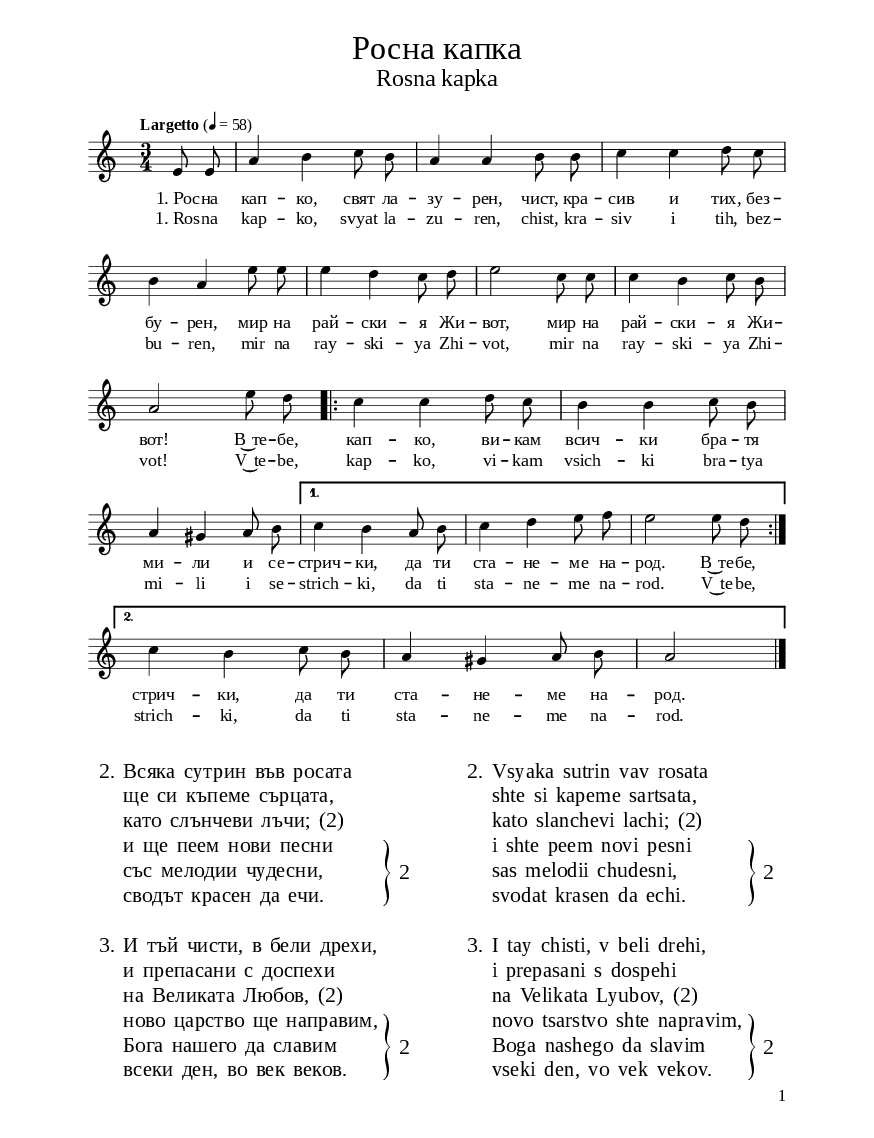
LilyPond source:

\version "2.24.0"

% include paper part and global functions
\include "include/globals.ily"
"rightBraces046" = \markup {
  \column {
    % repeat braces
    \translate #'(0 . -9.2 )
    \right-brace #32

    \translate #'(0 . -13.6 )
    \right-brace #32
  }
  \column {
    % repeat numbers
    \translate #'(0 . -9.8 )
    2

    \translate #'(0 . -16.8 )
    2
  }
}

\bookpart {
  \include "include/bookpart-paper.ily"
  \score {
    \include "include/score-layout.ily"

    \new Voice \absolute  {
      \clef treble
      \key a \minor
      \time 3/4
      \tempoFunc "Largetto" 4 "58"
      \partial 4
      \autoBeamOff

      e'8 e' a'4 b' c''8 b' |  a'4 a' b'8 b' | c''4 c'' d''8 c'' \break | % 5

      b'4 a' e''8 e'' | e''4 d'' c''8 d'' | e''2 c''8 c'' | c''4 b' c''8 b' \break |

      a'2 e''8 d'' \repeat volta 2 {
        | c''4 c'' d''8 c'' |  b'4 b' c''8 b' \break |

        a'4 gis' a'8 b' |
      }  \alternative {
        { c''4 b' a'8 b' | c''4 d'' e''8 f'' | e''2 e''8 d''  \break |  }

        { c''4 b' c''8 b'8 | a'4 gis'4 a'8 b'8 | a'2 \bar "|." }
      }
    }

    \addlyrics {
      "1. Рос" -- на кап -- ко, свят ла -- зу -- рен, чист, кра -- сив и тих, без --
      бу -- рен, мир на рай -- ски -- я Жи -- вот, мир на рай -- ски -- я Жи --
      вот! В~те -- бе, кап -- ко, ви -- кам всич -- ки бра -- тя
      ми -- ли и се -- стрич -- ки, да ти ста -- не -- ме на -- род. В~те -- бе,
      стрич -- ки, да ти ста -- не -- ме на -- род.
    }

    \addlyrics {
      "1. Ros" -- na kap -- ko, svyat la -- zu -- ren, chist, kra -- siv i tih, bez --
      bu -- ren, mir na ray -- ski -- ya Zhi -- vot, mir na ray -- ski -- ya Zhi --
      vot! V~te -- be, kap -- ko, vi -- kam vsich -- ki bra -- tya
      mi -- li i se -- strich -- ki, da ti sta -- ne -- me na -- rod. V~te -- be,
      strich -- ki, da ti sta -- ne -- me na -- rod.
    }

    \header {
      title = \titleFunc "Росна капка" "Rosna kapka"
    }

    \midi{}

  } % score

  \markup \fontsize #bgCoupletFontSize {
    \hspace #1
    \override #`(baseline-skip . ,bgCoupletBaselineSkip)
    \column {
      \line { 2. Всяка сутрин във росата }
      \line {   "   " ще си къпеме сърцата, }

      \line {   "   " като слънчеви лъчи; (2)}

      \line {   "   " и ще пеем нови песни}

      \line {   "   " със мелодии чудесни,}

      \line {   "   " сводът красен да ечи.}

      \line{" "}

      \line {   3.  И тъй чисти, в бели дрехи,}

      \line {   "   " и препасани с доспехи}

      \line {   "   " на Великата Любов, (2)}

      \line {   "   " ново царство ще направим,}

      \line {   "   " Бога нашего да славим}

      \line {   "   " всеки ден, во век веков.}
    }  \"rightBraces046"

    \hspace #5
    \override #`(baseline-skip . ,bgCoupletBaselineSkip)
    \column {
      \line { 2. Vsyaka sutrin vav rosata }
      \line {   "   " shte si kapeme sartsata, }

      \line {   "   " kato slanchevi lachi; (2)}

      \line {   "   " i shte peem novi pesni}

      \line {   "   " sas melodii chudesni,}

      \line {   "   " svodat krasen da echi.}

      \line{" "}

      \line {   3.  I tay chisti, v beli drehi,}

      \line {   "   " i prepasani s dospehi}

      \line {   "   " na Velikata Lyubov, (2)}

      \line {   "   " novo tsarstvo shte napravim,}

      \line {   "   " Boga nashego da slavim}

      \line {   "   " vseki den, vo vek vekov.}
    } %column

    \"rightBraces046"
  } % markup

  % include foreign translation(s) of the song
  \version "2.24.0"

\markup \fill-line { \fontsize #deTitleFontSize "Tautropfen" }
\markup \null
\markup \null
\markup \fontsize #deCoupletFontSize {
  \hspace #10
  \override #`(baseline-skip . ,deCoupletBaselineSkip)

 \column {


    \line { 1. Tautropfen, azurblaue Welt,}

    \line { "   "rein, schön, still und sturmfrei,}

    \line { "   "Frieden des paradiesischen Lebens, (2)}

    \line { "   "in dir, Tropfen, rufe ich alle lieben Brüder und Schwestern, }

    \line { "   "damit wir dein Volk werden.}
    \line { "   " }

    \line { 2. Jeden Morgen werden wir unsere Herzen}

    \line { "   "im Tau baden}

    \line { "   "wie die Sonnenstrahlen,}

    \line { "   "und wir werden neue Lieder singen,}

    \line { "   "mit wunderbaren Melodien,}

    \line { "   "auf dass das rote Himmelsgewölbe erklinge.}
    \line { "   " }

    \line { 3. Und so  – rein, in weißen Kleidern}

    \line { "   "und umgürtet mit der Rüstung der großen Liebe }

    \line { "   "werden wir ein neues Reich errichten:}

    \line { "   "auf dass wir unseren Gott verherrlichen, }

    \line { "   "jeden Tag, auf ewig.}




  }

}


} % bookpart
